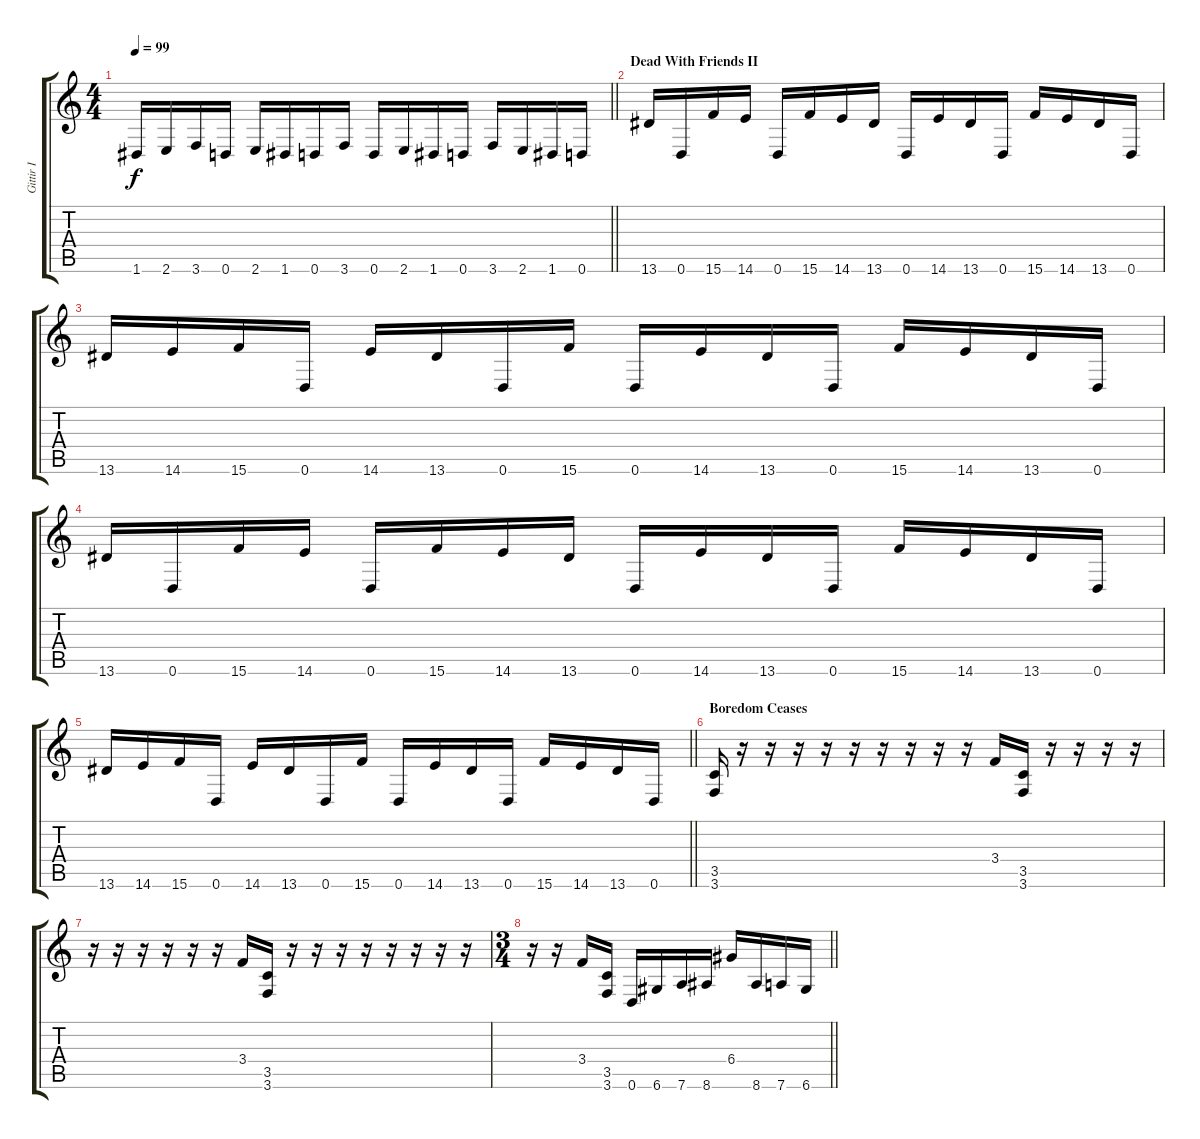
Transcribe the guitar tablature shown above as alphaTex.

\track ("Gittir I" "Gittir I") {instrument distortionguitar}
\staff {score tabs}
\tuning (E4 B3 G3 D3 A2 D2) {hide}
\ts (4 4)
\tempo 99
\clef g2
\barLineRight lightlight
\ks c
1.6.16{dy f} 2.6.16 3.6.16 0.6.16 2.6.16 1.6.16 0.6.16 3.6.16 0.6.16 2.6.16 1.6.16 0.6.16 3.6.16 2.6.16 1.6.16 0.6.16 |
\section ("" "Dead With Friends II")
13.6.16 0.6.16 15.6.16 14.6.16 0.6.16 15.6.16 14.6.16 13.6.16 0.6.16 14.6.16 13.6.16 0.6.16 15.6.16 14.6.16 13.6.16 0.6.16 |
13.6.16 14.6.16 15.6.16 0.6.16 14.6.16 13.6.16 0.6.16 15.6.16 0.6.16 14.6.16 13.6.16 0.6.16 15.6.16 14.6.16 13.6.16 0.6.16 |
13.6.16 0.6.16 15.6.16 14.6.16 0.6.16 15.6.16 14.6.16 13.6.16 0.6.16 14.6.16 13.6.16 0.6.16 15.6.16 14.6.16 13.6.16 0.6.16 |
\barLineRight lightlight
13.6.16 14.6.16 15.6.16 0.6.16 14.6.16 13.6.16 0.6.16 15.6.16 0.6.16 14.6.16 13.6.16 0.6.16 15.6.16 14.6.16 13.6.16 0.6.16 |
\section ("" "Boredom Ceases")
(3.5 3.6).16 r.16 r.16 r.16 r.16 r.16 r.16 r.16 r.16 r.16 3.4.16 (3.5 3.6).16 r.16 r.16 r.16 r.16 |
r.16 r.16 r.16 r.16 r.16 r.16 3.4.16 (3.5 3.6).16 r.16 r.16 r.16 r.16 r.16 r.16 r.16 r.16 |
\ts (3 4)
\barLineRight lightlight
r.16 r.16 3.4.16 (3.5 3.6).16 0.6.16 6.6.16 7.6.16 8.6.16 6.4.16 8.6.16 7.6.16 6.6.16
